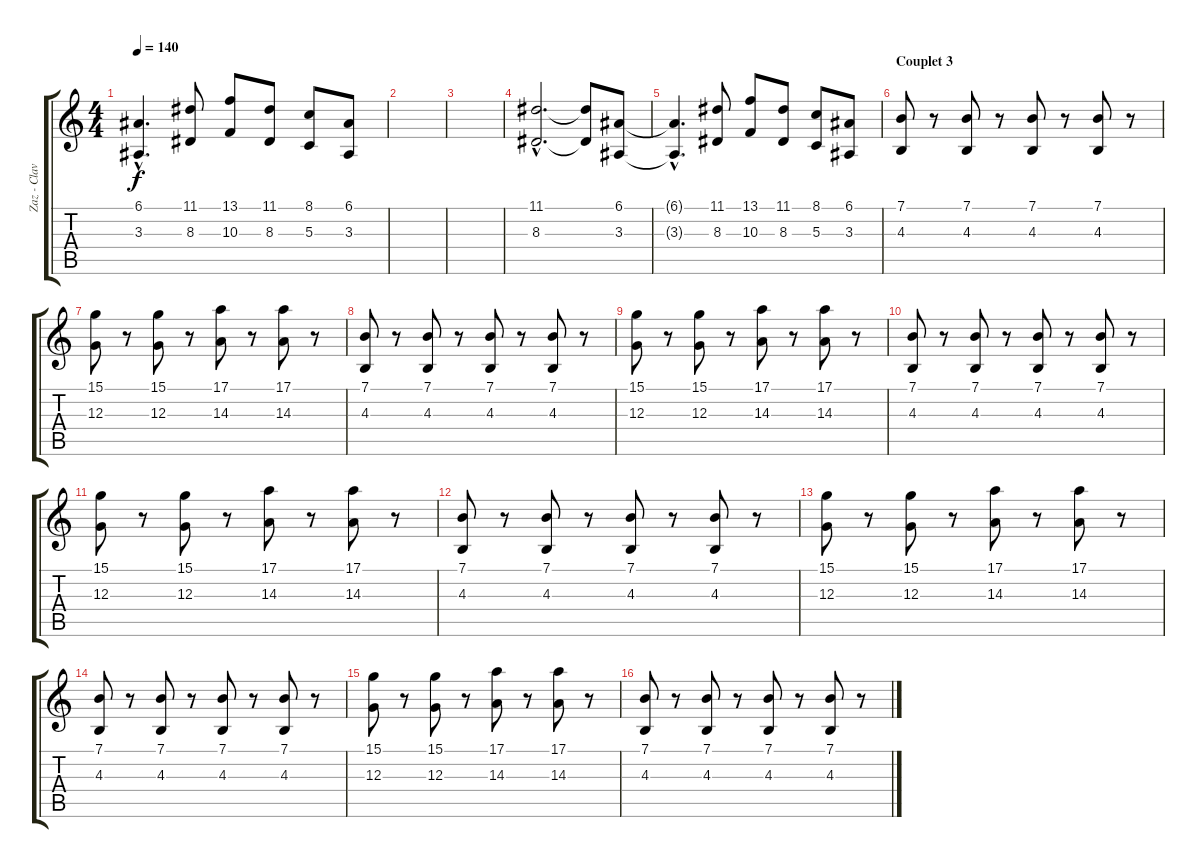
\track ("Zaz - Clavier (string)" "Zaz - Clav") {instrument stringensemble1}
\staff {score tabs}
\tuning (E4 B3 G3 D3 A2 E2) {hide}
\ts (4 4)
\tempo 140
\clef g2
\ks c
(6.1{hac t} 3.3{hac t}).4{d dy f} (11.1 8.3).8 (13.1 10.3).8 (11.1 8.3).8 (8.1 5.3).8 (6.1 3.3).8 |
|
|
(11.1{hac} 8.3{hac}).2{d} (11.1{t} 8.3{t}).8 (6.1 3.3).8 |
(6.1{hac t} 3.3{hac t}).4{d} (11.1 8.3).8 (13.1 10.3).8 (11.1 8.3).8 (8.1 5.3).8 (6.1 3.3).8 |
\section ("" "Couplet 3")
(7.1 4.3).8 r.8 (7.1 4.3).8 r.8 (7.1 4.3).8 r.8 (7.1 4.3).8 r.8 |
(15.1 12.3).8 r.8 (15.1 12.3).8 r.8 (17.1 14.3).8 r.8 (17.1 14.3).8 r.8 |
(7.1 4.3).8 r.8 (7.1 4.3).8 r.8 (7.1 4.3).8 r.8 (7.1 4.3).8 r.8 |
(15.1 12.3).8 r.8 (15.1 12.3).8 r.8 (17.1 14.3).8 r.8 (17.1 14.3).8 r.8 |
(7.1 4.3).8 r.8 (7.1 4.3).8 r.8 (7.1 4.3).8 r.8 (7.1 4.3).8 r.8 |
(15.1 12.3).8 r.8 (15.1 12.3).8 r.8 (17.1 14.3).8 r.8 (17.1 14.3).8 r.8 |
(7.1 4.3).8 r.8 (7.1 4.3).8 r.8 (7.1 4.3).8 r.8 (7.1 4.3).8 r.8 |
(15.1 12.3).8 r.8 (15.1 12.3).8 r.8 (17.1 14.3).8 r.8 (17.1 14.3).8 r.8 |
(7.1 4.3).8 r.8 (7.1 4.3).8 r.8 (7.1 4.3).8 r.8 (7.1 4.3).8 r.8 |
(15.1 12.3).8 r.8 (15.1 12.3).8 r.8 (17.1 14.3).8 r.8 (17.1 14.3).8 r.8 |
(7.1 4.3).8 r.8 (7.1 4.3).8 r.8 (7.1 4.3).8 r.8 (7.1 4.3).8 r.8
